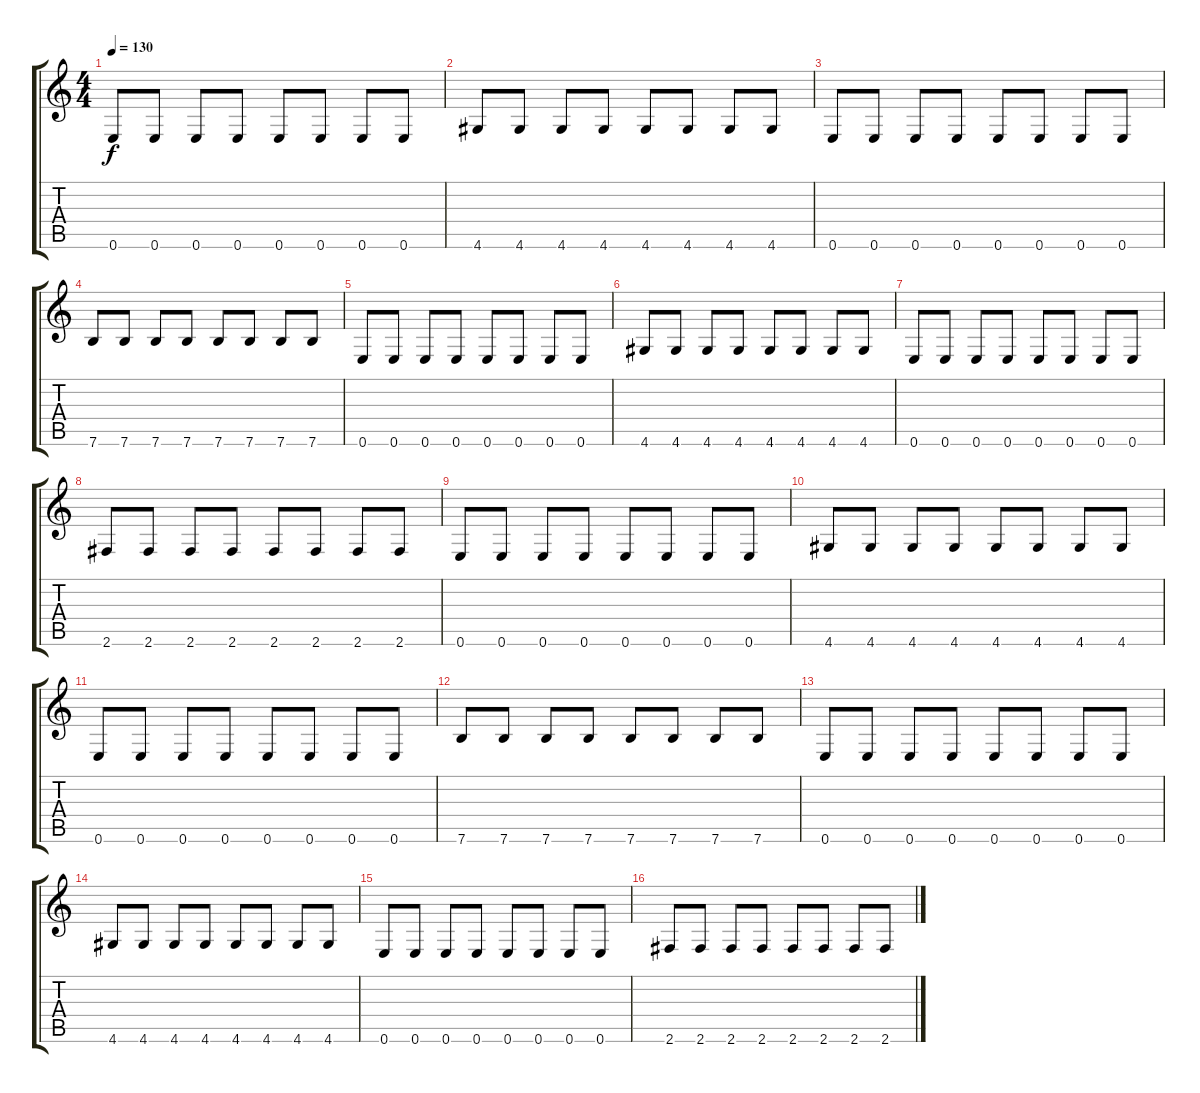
\track "" {instrument overdrivenguitar}
\staff {score tabs}
\tuning (E4 B3 G3 D3 A2 E2) {hide}
\ts (4 4)
\tempo 130
\clef g2
\ks c
0.6.8{dy f} 0.6.8 0.6.8 0.6.8 0.6.8 0.6.8 0.6.8 0.6.8 |
4.6.8 4.6.8 4.6.8 4.6.8 4.6.8 4.6.8 4.6.8 4.6.8 |
0.6.8 0.6.8 0.6.8 0.6.8 0.6.8 0.6.8 0.6.8 0.6.8 |
7.6.8 7.6.8 7.6.8 7.6.8 7.6.8 7.6.8 7.6.8 7.6.8 |
0.6.8 0.6.8 0.6.8 0.6.8 0.6.8 0.6.8 0.6.8 0.6.8 |
4.6.8 4.6.8 4.6.8 4.6.8 4.6.8 4.6.8 4.6.8 4.6.8 |
0.6.8 0.6.8 0.6.8 0.6.8 0.6.8 0.6.8 0.6.8 0.6.8 |
2.6.8 2.6.8 2.6.8 2.6.8 2.6.8 2.6.8 2.6.8 2.6.8 |
0.6.8 0.6.8 0.6.8 0.6.8 0.6.8 0.6.8 0.6.8 0.6.8 |
4.6.8 4.6.8 4.6.8 4.6.8 4.6.8 4.6.8 4.6.8 4.6.8 |
0.6.8 0.6.8 0.6.8 0.6.8 0.6.8 0.6.8 0.6.8 0.6.8 |
7.6.8 7.6.8 7.6.8 7.6.8 7.6.8 7.6.8 7.6.8 7.6.8 |
0.6.8 0.6.8 0.6.8 0.6.8 0.6.8 0.6.8 0.6.8 0.6.8 |
4.6.8 4.6.8 4.6.8 4.6.8 4.6.8 4.6.8 4.6.8 4.6.8 |
0.6.8 0.6.8 0.6.8 0.6.8 0.6.8 0.6.8 0.6.8 0.6.8 |
2.6.8 2.6.8 2.6.8 2.6.8 2.6.8 2.6.8 2.6.8 2.6.8
